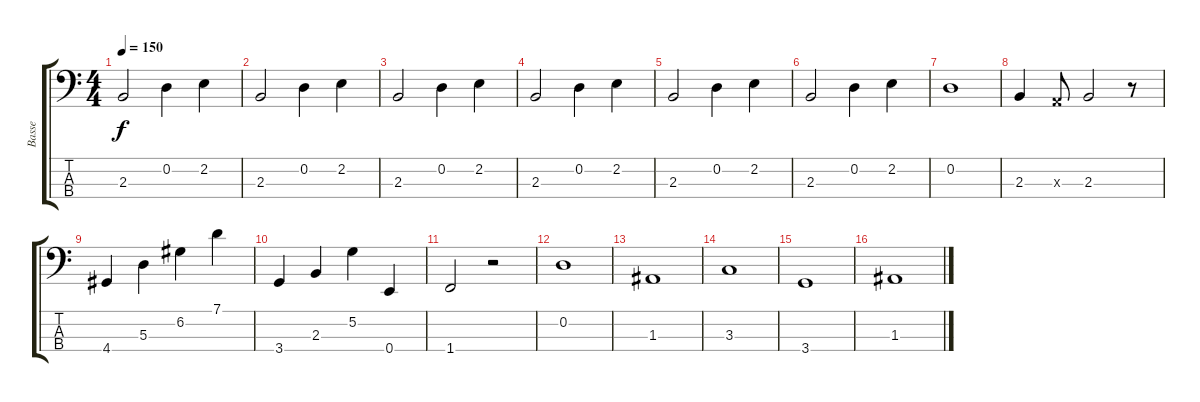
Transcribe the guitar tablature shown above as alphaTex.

\track ("Basse" "Basse") {instrument electricbassfinger}
\staff {score tabs}
\tuning (G2 D2 A1 E1) {hide}
\ts (4 4)
\tempo 150
\clef f4
\ks c
2.3.2{dy f} 0.2.4 2.2.4 |
2.3.2 0.2.4 2.2.4 |
2.3.2 0.2.4 2.2.4 |
2.3.2 0.2.4 2.2.4 |
2.3.2 0.2.4 2.2.4 |
2.3.2 0.2.4 2.2.4 |
0.2.1 |
2.3.4 0.3{x}.8 2.3.2 r.8 |
4.4.4 5.3.4 6.2.4 7.1.4 |
3.4.4 2.3.4 5.2.4 0.4.4 |
1.4.2 r.2 |
0.2.1 |
1.3.1 |
3.3.1 |
3.4.1 |
1.3.1
